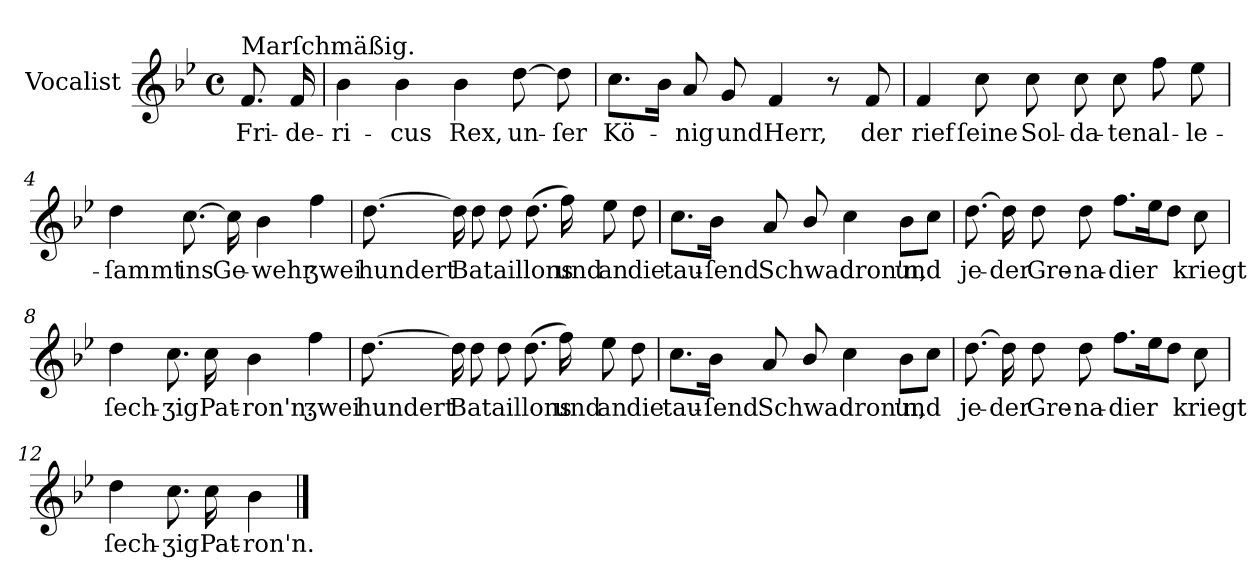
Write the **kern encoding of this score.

**kern	**text
*part1	*part1
*staff1	*staff1
*I"Vocalist	*
*clefG2	*
*k[b-e-]	*
*B-:	*
*M4/4	*
*met(c)	*
=	=
!LO:TX:a:t=Marſchmäßig.	!
8.f	Fri-
16f	-de-
=1	=1
4b-	-ri-
4b-	-cus
4b-	Rex,
[8dd	un-
8dd]	-ſer
=2	=2
8.ccL	Kö-
16b-Jk	.
8a	-nig
8g	und
4f	Herr,
8r	.
8f	der
=3	=3
4f	rief
8cc	ſeine
8cc	Sol-
8cc	-da-
8cc	-ten
8ff	al-
8ee-	-le-
=4	=4
4dd	-ſammt
[8.cc	ins
16cc]	Ge-
4b-	-wehr
4ff	ʒwei
=5	=5
[8.dd	hundert
16dd]	.
8dd	Bataillons
8dd	.
(8.dd	.
16ff)	und
8ee-	an
8dd	die
=6	=6
8.ccL	tau-
16b-Jk	-ſend
8a	Schwadron'n,
8b-/	.
4cc	.
8b-L	und
8ccJ	.
=7	=7
[8.dd	je-
16dd]	-der
8dd	Gre-
8dd	-na-
8.ffL	-dier
16ee-K	.
8ddJ	.
8cc	kriegt
=8	=8
4dd	ſech-
8.cc	-ʒig
16cc	Pat-
4b-	-ron'n.
4ff	ʒwei
=9	=9
[8.dd	hundert
16dd]	.
8dd	Bataillons
8dd	.
(8.dd	.
16ff)	und
8ee-	an
8dd	die
=10	=10
8.ccL	tau-
16b-Jk	-ſend
8a	Schwadron'n,
8b-/	.
4cc	.
8b-L	und
8ccJ	.
=11	=11
[8.dd	je-
16dd]	-der
8dd	Gre-
8dd	-na-
8.ffL	-dier
16ee-K	.
8ddJ	.
8cc	kriegt
=12	=12
4dd	ſech-
8.cc	-ʒig
16cc	Pat-
4b-	-ron'n.
==	==
*-	*-
